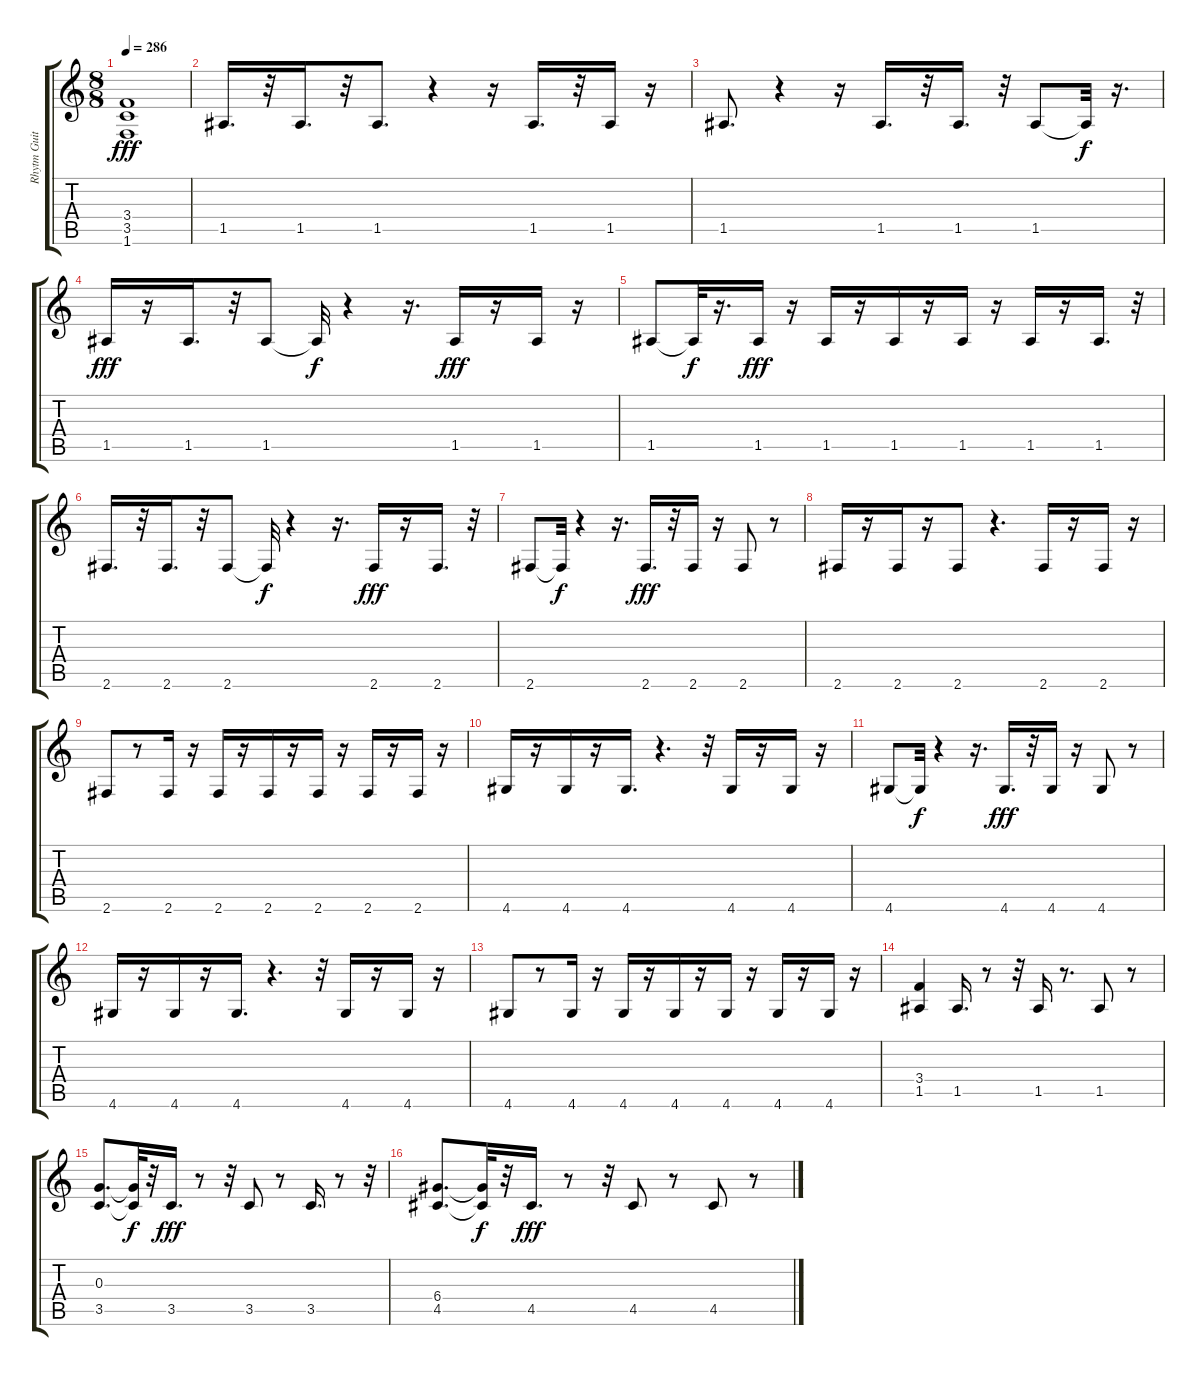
\track ("Rhytm Guitar" "Rhytm Guit") {instrument distortionguitar}
\staff {score tabs}
\tuning (E4 B3 G3 D3 A2 E2) {hide}
\ts (8 8)
\tempo 286
\clef g2
\ks c
(3.4 3.5 1.6).1{dy fff} |
1.5.16{d} r.32 1.5.16{d} r.32 1.5.8{d} r.4 r.16 1.5.16{d} r.32 1.5.16 r.16 |
1.5.8{d} r.4 r.16 1.5.16{d} r.32 1.5.16{d} r.32 1.5.8 1.5{t}.32{dy f} r.16{d} |
1.5.16{dy fff} r.16 1.5.16{d} r.32 1.5.8 1.5{t}.32{dy f} r.4 r.16{d} 1.5.16{dy fff} r.16 1.5.16 r.16 |
1.5.8 1.5{t}.32{dy f} r.16{d} 1.5.16{dy fff} r.16 1.5.16 r.16 1.5.16 r.16 1.5.16 r.16 1.5.16 r.16 1.5.16{d} r.32 |
2.6.16{d} r.32 2.6.16{d} r.32 2.6.8 2.6{t}.32{dy f} r.4 r.16{d} 2.6.16{dy fff} r.16 2.6.16{d} r.32 |
2.6.8 2.6{t}.32{dy f} r.4 r.16{d} 2.6.16{d dy fff} r.32 2.6.16 r.16 2.6.8 r.8 |
2.6.16 r.16 2.6.16 r.16 2.6.8 r.4{d} 2.6.16 r.16 2.6.16 r.16 |
2.6.8 r.8 2.6.16 r.16 2.6.16 r.16 2.6.16 r.16 2.6.16 r.16 2.6.16 r.16 2.6.16 r.16 |
4.6.16 r.16 4.6.16 r.16 4.6.16{d} r.4{d} r.32 4.6.16 r.16 4.6.16 r.16 |
4.6.8 4.6{t}.32{dy f} r.4 r.16{d} 4.6.16{d dy fff} r.32 4.6.16 r.16 4.6.8 r.8 |
4.6.16 r.16 4.6.16 r.16 4.6.16{d} r.4{d} r.32 4.6.16 r.16 4.6.16 r.16 |
4.6.8 r.8 4.6.16 r.16 4.6.16 r.16 4.6.16 r.16 4.6.16 r.16 4.6.16 r.16 4.6.16 r.16 |
(3.4 1.5).4 1.5.16{d} r.8 r.32 1.5.16 r.8{d} 1.5.8 r.8 |
(0.3 3.5).8{d} (0.3{t} 3.5{t}).32{dy f} r.32 3.5.16{d dy fff} r.8 r.32 3.5.8 r.8 3.5.16{d} r.8 r.32 |
(6.4 4.5).8{d} (6.4{t} 4.5{t}).32{dy f} r.32 4.5.16{d dy fff} r.8 r.32 4.5.8 r.8 4.5.8 r.8
